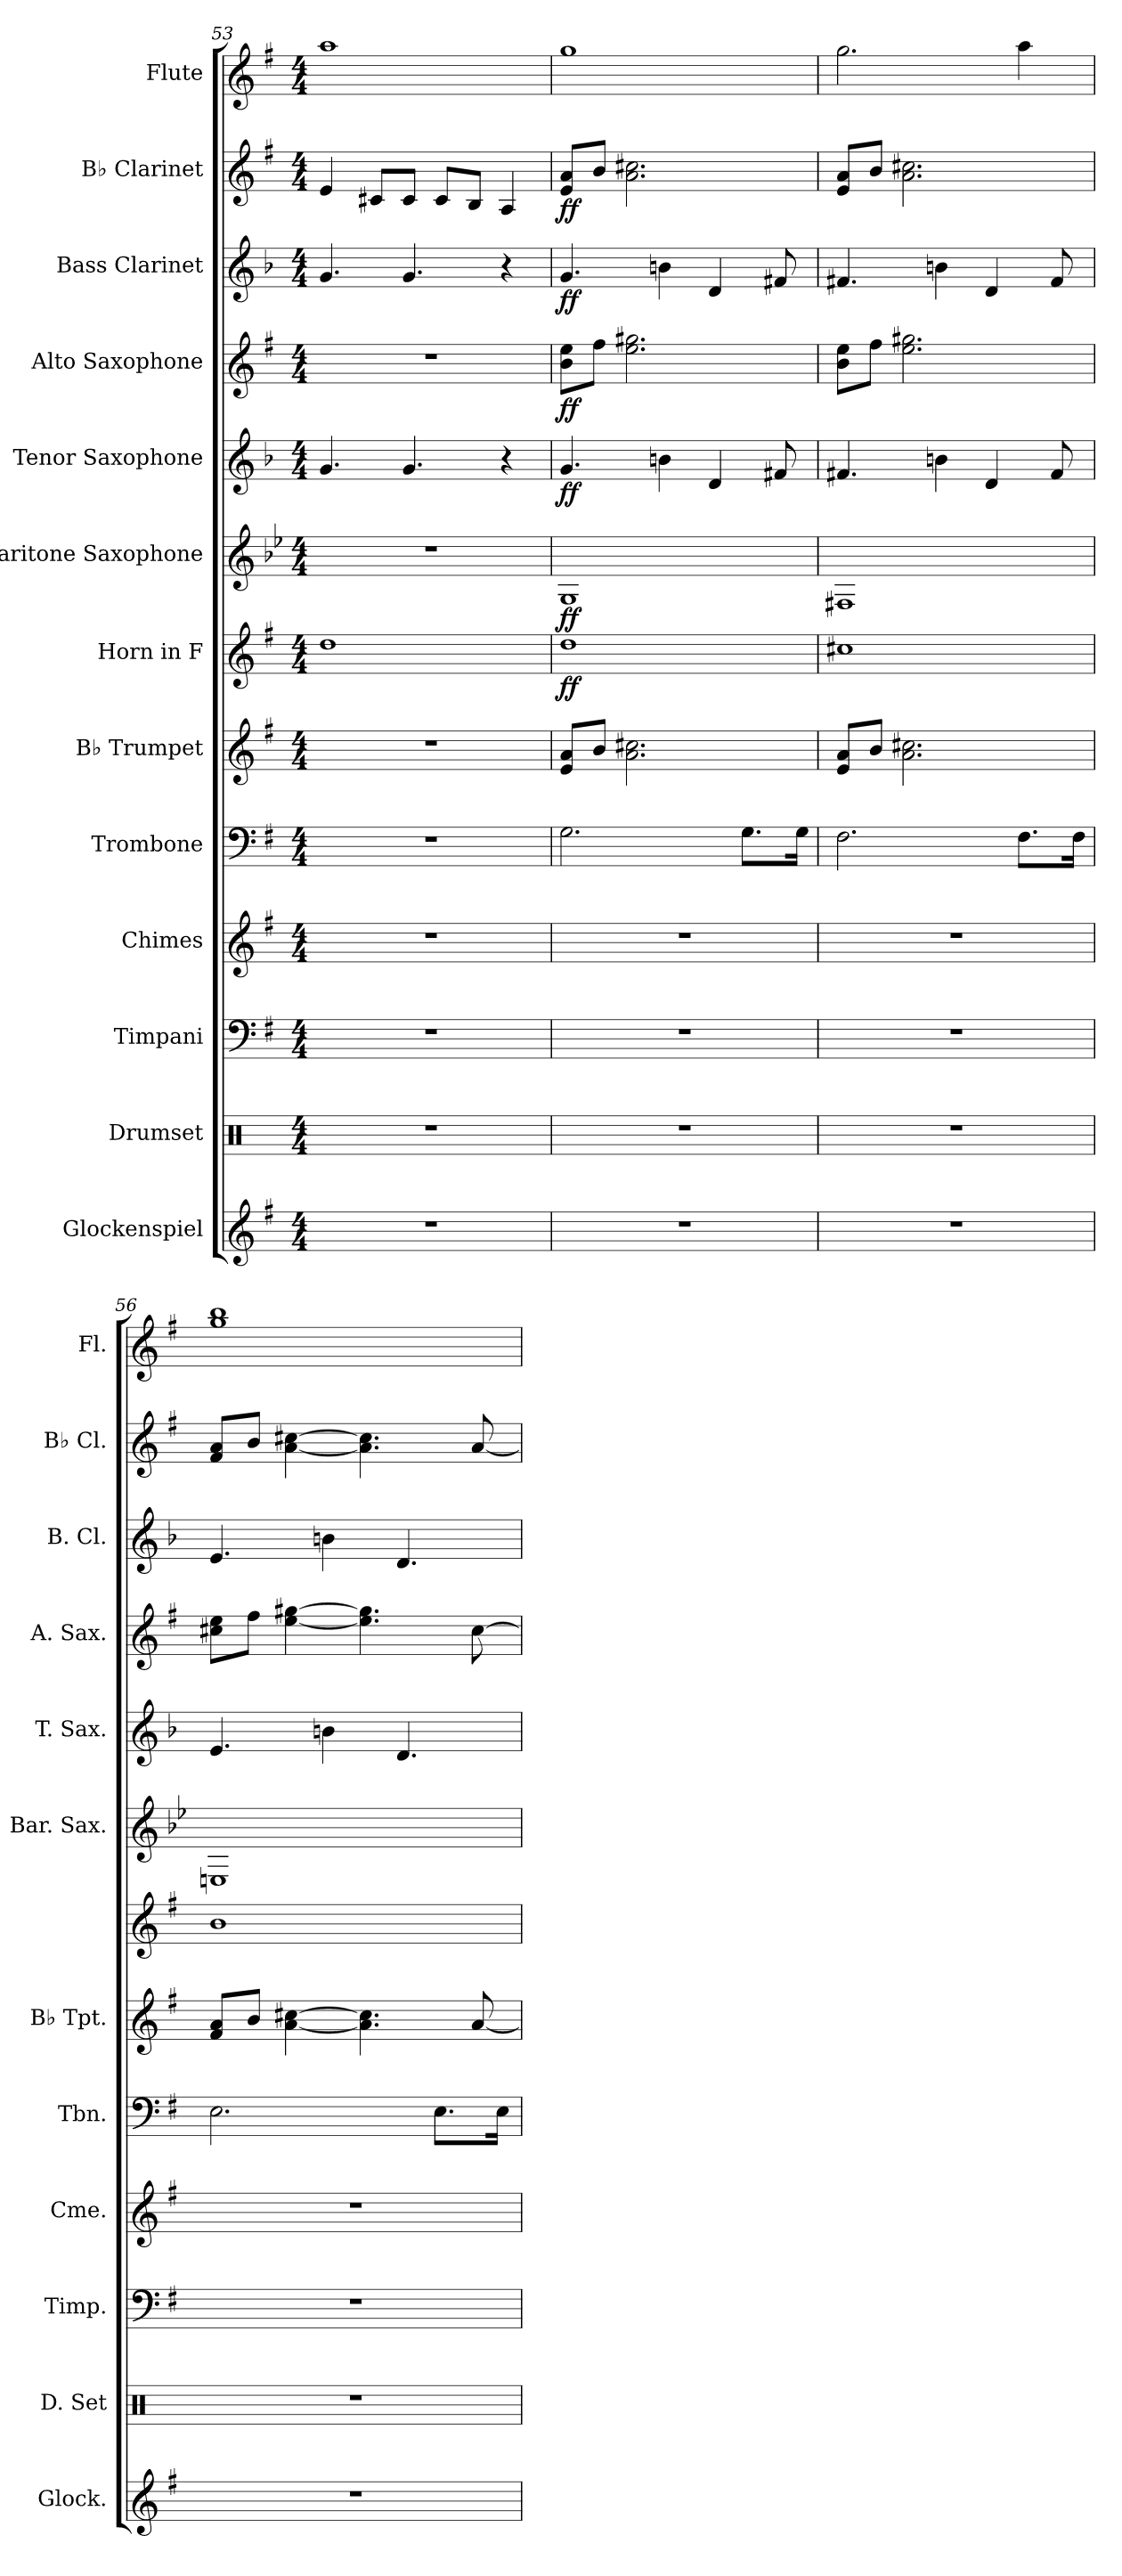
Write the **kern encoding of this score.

**kern	**kern	**kern	**kern	**kern	**kern	**kern	**dynam	**kern	**dynam	**kern	**dynam	**kern	**dynam	**kern	**dynam	**kern	**dynam	**kern
*part13	*part12	*part11	*part10	*part9	*part8	*part7	*part7	*part6	*part6	*part5	*part5	*part4	*part4	*part3	*part3	*part2	*part2	*part1
*staff13	*staff12	*staff11	*staff10	*staff9	*staff8	*staff7	*staff7	*staff6	*staff6	*staff5	*staff5	*staff4	*staff4	*staff3	*staff3	*staff2	*staff2	*staff1
*I"Glockenspiel	*I"Drumset	*I"Timpani	*I"Chimes	*I"Trombone	*I"B♭ Trumpet	*I"Horn in F	*	*I"Baritone Saxophone	*	*I"Tenor Saxophone	*	*I"Alto Saxophone	*	*I"Bass Clarinet	*	*I"B♭ Clarinet	*	*I"Flute
*I'Glock.	*I'D. Set	*I'Timp.	*I'Cme.	*I'Tbn.	*I'B♭ Tpt.	*	*	*I'Bar. Sax.	*	*I'T. Sax.	*	*I'A. Sax.	*	*I'B. Cl.	*	*I'B♭ Cl.	*	*I'Fl.
*clefG2	*clefX	*clefF4	*clefG2	*clefF4	*clefG2	*clefG2	*	*clefG2	*	*clefG2	*	*clefG2	*	*clefG2	*	*clefG2	*	*clefG2
*ITrd-14c-24	*	*	*	*	*ITrd1c2	*ITrd4c7	*	*ITrd12c21	*	*ITrd8c14	*	*ITrd5c9	*	*ITrd8c14	*	*ITrd1c2	*	*
*k[f#]	*k[]	*k[f#]	*k[f#]	*k[f#]	*k[b-]	*k[]	*	*k[b-e-]	*	*k[b-]	*	*k[b-e-]	*	*k[b-]	*	*k[b-]	*	*k[f#]
*M4/4	*M4/4	*M4/4	*M4/4	*M4/4	*M4/4	*M4/4	*	*M4/4	*	*M4/4	*	*M4/4	*	*M4/4	*	*M4/4	*	*M4/4
=53	=53	=53	=53	=53	=53	=53	=53	=53	=53	=53	=53	=53	=53	=53	=53	=53	=53	=53
1r	1r	1r	1r	1r	1r	1g	.	1r	.	4.G/	.	1r	.	4.G/	.	4d/	.	1aa
.	.	.	.	.	.	.	.	.	.	.	.	.	.	.	.	8Bn/L	.	.
.	.	.	.	.	.	.	.	.	.	4.G/	.	.	.	4.G/	.	8B/J	.	.
.	.	.	.	.	.	.	.	.	.	.	.	.	.	.	.	8B/L	.	.
.	.	.	.	.	.	.	.	.	.	.	.	.	.	.	.	8A/J	.	.
.	.	.	.	.	.	.	.	.	.	4r	.	.	.	4r	.	4G/	.	.
!!LO:PB:g=z
=54	=54	=54	=54	=54	=54	=54	=54	=54	=54	=54	=54	=54	=54	=54	=54	=54	=54	=54
!	!	!	!	!	!	!	!LO:DY:b	!	!LO:DY:b	!	!LO:DY:b	!	!LO:DY:b	!	!LO:DY:b	!	!LO:DY:b	!
1r	1r	1r	1r	2.G\	8d/ 8g/L	1g	ff	1GG	ff	4.G/	ff	8d\ 8g\L	ff	4.G/	ff	8d/ 8g/L	ff	1gg
.	.	.	.	.	8a/J	.	.	.	.	.	.	8a\J	.	.	.	8a/J	.	.
.	.	.	.	.	2.g\ 2.bn\	.	.	.	.	.	.	2.g\ 2.bn\	.	.	.	2.g\ 2.bn\	.	.
.	.	.	.	.	.	.	.	.	.	4Bn\	.	.	.	4Bn\	.	.	.	.
.	.	.	.	.	.	.	.	.	.	4D/	.	.	.	4D/	.	.	.	.
.	.	.	.	8.G\L	.	.	.	.	.	.	.	.	.	.	.	.	.	.
.	.	.	.	.	.	.	.	.	.	8F#X/	.	.	.	8F#X/	.	.	.	.
.	.	.	.	16G\Jk	.	.	.	.	.	.	.	.	.	.	.	.	.	.
=55	=55	=55	=55	=55	=55	=55	=55	=55	=55	=55	=55	=55	=55	=55	=55	=55	=55	=55
1r	1r	1r	1r	2.F#\	8d/ 8g/L	1f#X	.	1FF#X	.	4.F#X/	.	8d\ 8g\L	.	4.F#X/	.	8d/ 8g/L	.	2.gg\
.	.	.	.	.	8a/J	.	.	.	.	.	.	8a\J	.	.	.	8a/J	.	.
.	.	.	.	.	2.g\ 2.bn\	.	.	.	.	.	.	2.g\ 2.bn\	.	.	.	2.g\ 2.bn\	.	.
.	.	.	.	.	.	.	.	.	.	4Bn\	.	.	.	4Bn\	.	.	.	.
.	.	.	.	.	.	.	.	.	.	4D/	.	.	.	4D/	.	.	.	.
.	.	.	.	8.F#\L	.	.	.	.	.	.	.	.	.	.	.	.	.	4aa\
.	.	.	.	.	.	.	.	.	.	8F#/	.	.	.	8F#/	.	.	.	.
.	.	.	.	16F#\Jk	.	.	.	.	.	.	.	.	.	.	.	.	.	.
=56	=56	=56	=56	=56	=56	=56	=56	=56	=56	=56	=56	=56	=56	=56	=56	=56	=56	=56
1r	1r	1r	1r	2.E\	8e/ 8g/L	1e	.	1EEn	.	4.E/	.	8en\ 8g\L	.	4.E/	.	8e/ 8g/L	.	1gg 1bb
.	.	.	.	.	8a/J	.	.	.	.	.	.	8a\J	.	.	.	8a/J	.	.
.	.	.	.	.	[4g\ [4bn\	.	.	.	.	.	.	[4g\ [4bn\	.	.	.	[4g\ [4bn\	.	.
.	.	.	.	.	.	.	.	.	.	4Bn\	.	.	.	4Bn\	.	.	.	.
.	.	.	.	.	4.g\] 4.b\]	.	.	.	.	.	.	4.g\] 4.b\]	.	.	.	4.g\] 4.b\]	.	.
.	.	.	.	.	.	.	.	.	.	4.D/	.	.	.	4.D/	.	.	.	.
.	.	.	.	8.E\L	.	.	.	.	.	.	.	.	.	.	.	.	.	.
.	.	.	.	.	[8g/	.	.	.	.	.	.	[8e\	.	.	.	[8g/	.	.
.	.	.	.	16E\Jk	.	.	.	.	.	.	.	.	.	.	.	.	.	.
=	=	=	=	=	=	=	=	=	=	=	=	=	=	=	=	=	=	=
*-	*-	*-	*-	*-	*-	*-	*-	*-	*-	*-	*-	*-	*-	*-	*-	*-	*-	*-
